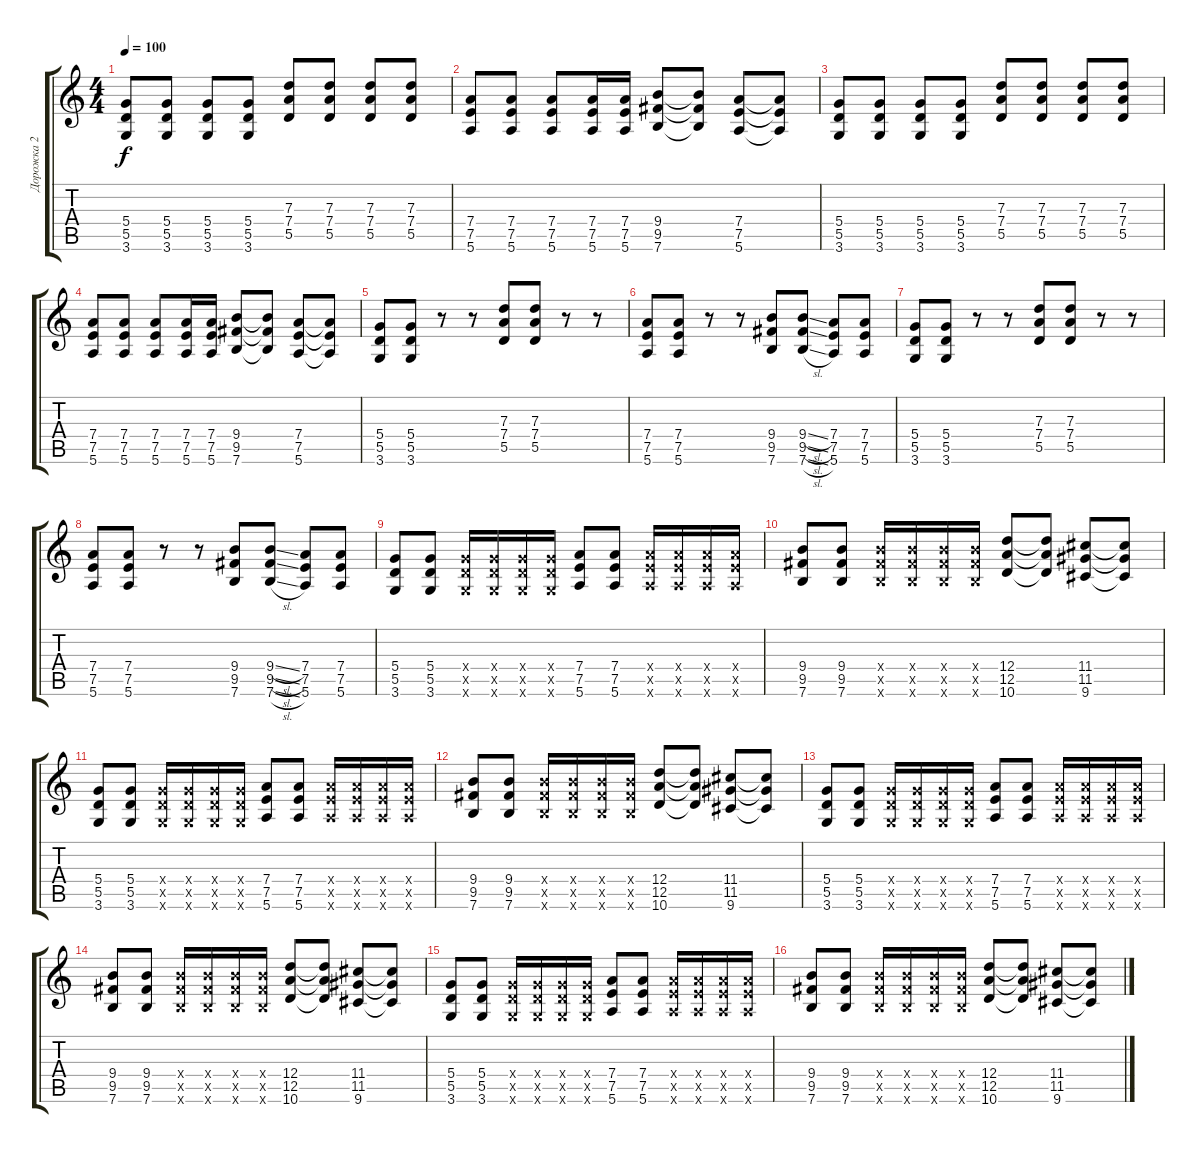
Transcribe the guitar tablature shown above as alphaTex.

\track ("Дорожка 2" "Дорожка 2") {instrument distortionguitar}
\staff {score tabs}
\tuning (E4 B3 G3 D3 A2 E2) {hide}
\ts (4 4)
\tempo 100
\clef g2
\ks c
(5.4 5.5 3.6).8{dy f} (5.4 5.5 3.6).8 (5.4 5.5 3.6).8 (5.4 5.5 3.6).8 (7.3 7.4 5.5).8 (7.3 7.4 5.5).8 (7.3 7.4 5.5).8 (7.3 7.4 5.5).8 |
(7.4 7.5 5.6).8 (7.4 7.5 5.6).8 (7.4 7.5 5.6).8 (7.4 7.5 5.6).16 (7.4 7.5 5.6).16 (9.4 9.5 7.6).8 (9.4{t} 9.5{t} 7.6{t}).8 (7.4 7.5 5.6).8 (7.4{t} 7.5{t} 5.6{t}).8 |
(5.4 5.5 3.6).8 (5.4 5.5 3.6).8 (5.4 5.5 3.6).8 (5.4 5.5 3.6).8 (7.3 7.4 5.5).8 (7.3 7.4 5.5).8 (7.3 7.4 5.5).8 (7.3 7.4 5.5).8 |
(7.4 7.5 5.6).8 (7.4 7.5 5.6).8 (7.4 7.5 5.6).8 (7.4 7.5 5.6).16 (7.4 7.5 5.6).16 (9.4 9.5 7.6).8 (9.4{t} 9.5{t} 7.6{t}).8 (7.4 7.5 5.6).8 (7.4{t} 7.5{t} 5.6{t}).8 |
(5.4 5.5 3.6).8 (5.4 5.5 3.6).8 r.8 r.8 (7.3 7.4 5.5).8 (7.3 7.4 5.5).8 r.8 r.8 |
(7.4 7.5 5.6).8 (7.4 7.5 5.6).8 r.8 r.8 (9.4 9.5 7.6).8 (9.4{sl} 9.5{sl} 7.6{sl}).8 (7.4 7.5 5.6).8 (7.4 7.5 5.6).8 |
(5.4 5.5 3.6).8 (5.4 5.5 3.6).8 r.8 r.8 (7.3 7.4 5.5).8 (7.3 7.4 5.5).8 r.8 r.8 |
(7.4 7.5 5.6).8 (7.4 7.5 5.6).8 r.8 r.8 (9.4 9.5 7.6).8 (9.4{sl} 9.5{sl} 7.6{sl}).8 (7.4 7.5 5.6).8 (7.4 7.5 5.6).8 |
(5.4 5.5 3.6).8 (5.4 5.5 3.6).8 (5.4{x} 5.5{x} 3.6{x}).16 (5.4{x} 5.5{x} 3.6{x}).16 (5.4{x} 5.5{x} 3.6{x}).16 (5.4{x} 5.5{x} 3.6{x}).16 (7.4 7.5 5.6).8 (7.4 7.5 5.6).8 (7.4{x} 7.5{x} 5.6{x}).16 (7.4{x} 7.5{x} 5.6{x}).16 (7.4{x} 7.5{x} 5.6{x}).16 (7.4{x} 7.5{x} 5.6{x}).16 |
(9.4 9.5 7.6).8 (9.4 9.5 7.6).8 (9.4{x} 9.5{x} 7.6{x}).16 (9.4{x} 9.5{x} 7.6{x}).16 (9.4{x} 9.5{x} 7.6{x}).16 (9.4{x} 9.5{x} 7.6{x}).16 (12.4 12.5 10.6).8 (12.4{t} 12.5{t} 10.6{t}).8 (11.4 11.5 9.6).8 (11.4{t} 11.5{t} 9.6{t}).8 |
(5.4 5.5 3.6).8 (5.4 5.5 3.6).8 (5.4{x} 5.5{x} 3.6{x}).16 (5.4{x} 5.5{x} 3.6{x}).16 (5.4{x} 5.5{x} 3.6{x}).16 (5.4{x} 5.5{x} 3.6{x}).16 (7.4 7.5 5.6).8 (7.4 7.5 5.6).8 (7.4{x} 7.5{x} 5.6{x}).16 (7.4{x} 7.5{x} 5.6{x}).16 (7.4{x} 7.5{x} 5.6{x}).16 (7.4{x} 7.5{x} 5.6{x}).16 |
(9.4 9.5 7.6).8 (9.4 9.5 7.6).8 (9.4{x} 9.5{x} 7.6{x}).16 (9.4{x} 9.5{x} 7.6{x}).16 (9.4{x} 9.5{x} 7.6{x}).16 (9.4{x} 9.5{x} 7.6{x}).16 (12.4 12.5 10.6).8 (12.4{t} 12.5{t} 10.6{t}).8 (11.4 11.5 9.6).8 (11.4{t} 11.5{t} 9.6{t}).8 |
(5.4 5.5 3.6).8 (5.4 5.5 3.6).8 (5.4{x} 5.5{x} 3.6{x}).16 (5.4{x} 5.5{x} 3.6{x}).16 (5.4{x} 5.5{x} 3.6{x}).16 (5.4{x} 5.5{x} 3.6{x}).16 (7.4 7.5 5.6).8 (7.4 7.5 5.6).8 (7.4{x} 7.5{x} 5.6{x}).16 (7.4{x} 7.5{x} 5.6{x}).16 (7.4{x} 7.5{x} 5.6{x}).16 (7.4{x} 7.5{x} 5.6{x}).16 |
(9.4 9.5 7.6).8 (9.4 9.5 7.6).8 (9.4{x} 9.5{x} 7.6{x}).16 (9.4{x} 9.5{x} 7.6{x}).16 (9.4{x} 9.5{x} 7.6{x}).16 (9.4{x} 9.5{x} 7.6{x}).16 (12.4 12.5 10.6).8 (12.4{t} 12.5{t} 10.6{t}).8 (11.4 11.5 9.6).8 (11.4{t} 11.5{t} 9.6{t}).8 |
(5.4 5.5 3.6).8 (5.4 5.5 3.6).8 (5.4{x} 5.5{x} 3.6{x}).16 (5.4{x} 5.5{x} 3.6{x}).16 (5.4{x} 5.5{x} 3.6{x}).16 (5.4{x} 5.5{x} 3.6{x}).16 (7.4 7.5 5.6).8 (7.4 7.5 5.6).8 (7.4{x} 7.5{x} 5.6{x}).16 (7.4{x} 7.5{x} 5.6{x}).16 (7.4{x} 7.5{x} 5.6{x}).16 (7.4{x} 7.5{x} 5.6{x}).16 |
(9.4 9.5 7.6).8 (9.4 9.5 7.6).8 (9.4{x} 9.5{x} 7.6{x}).16 (9.4{x} 9.5{x} 7.6{x}).16 (9.4{x} 9.5{x} 7.6{x}).16 (9.4{x} 9.5{x} 7.6{x}).16 (12.4 12.5 10.6).8 (12.4{t} 12.5{t} 10.6{t}).8 (11.4 11.5 9.6).8 (11.4{t} 11.5{t} 9.6{t}).8
